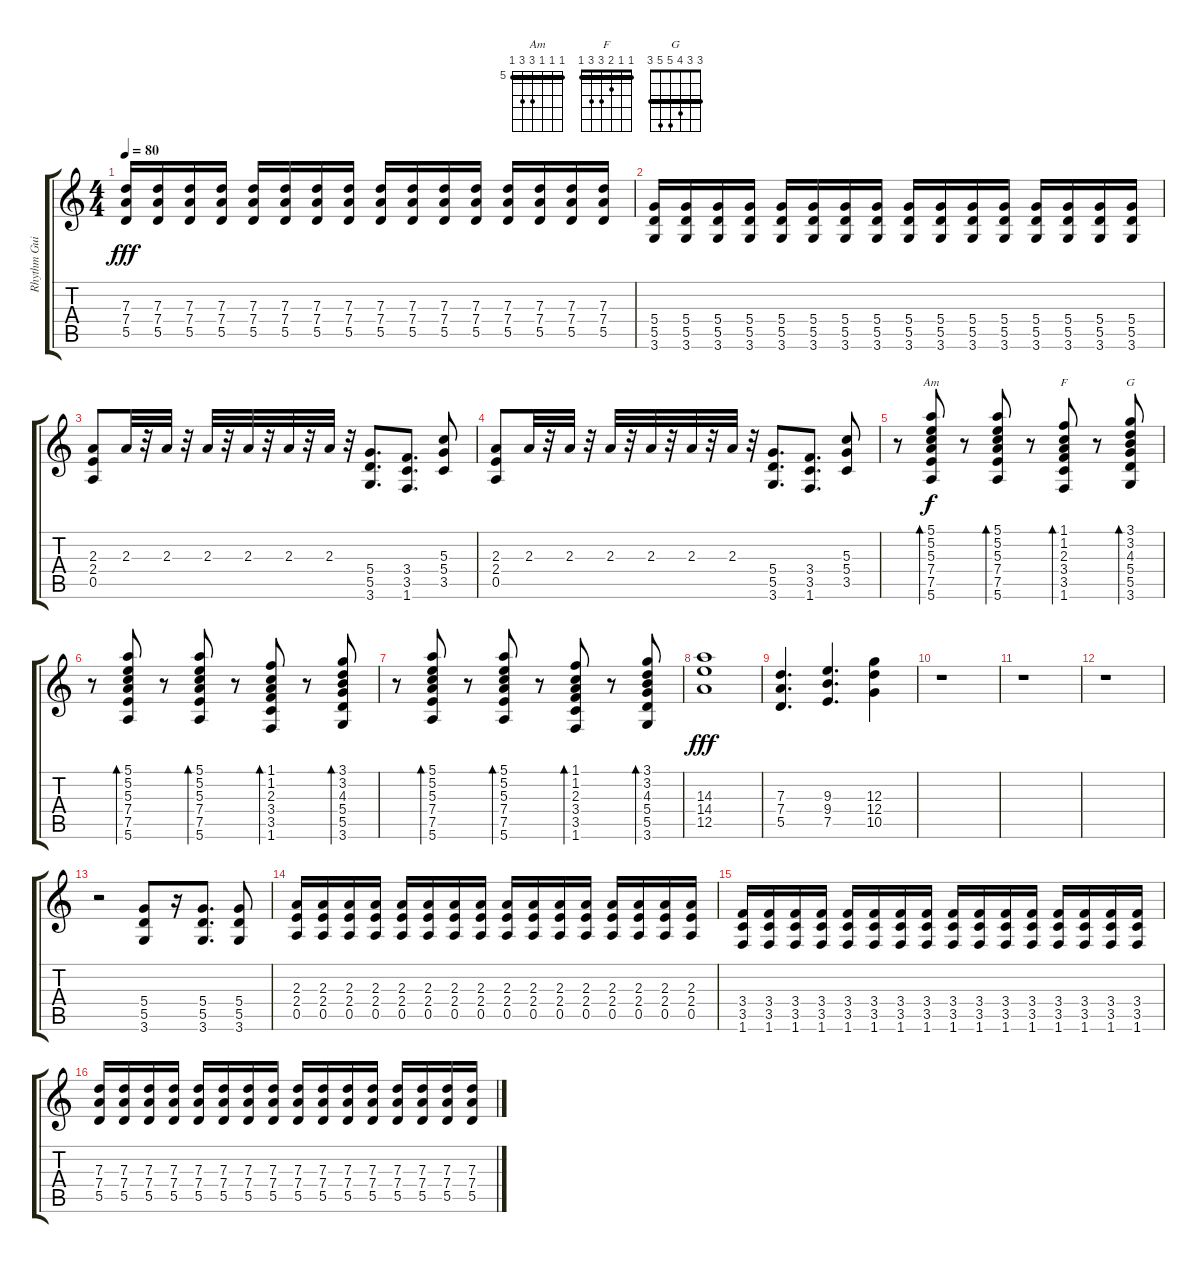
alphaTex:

\track ("Rhythm Guitar" "Rhythm Gui") {instrument distortionguitar}
\staff {score tabs}
\tuning (E4 B3 G3 D3 A2 E2) {hide}
\chord ("Am" 5 5 5 7 7 5) {firstfret 5 barre 5}
\chord ("F" 1 1 2 3 3 1) {barre 1}
\chord ("G" 3 3 4 5 5 3) {barre 3}
\ts (4 4)
\tempo 80
\clef g2
\ks c
(7.3 7.4 5.5).16{dy fff} (7.3 7.4 5.5).16 (7.3 7.4 5.5).16 (7.3 7.4 5.5).16 (7.3 7.4 5.5).16 (7.3 7.4 5.5).16 (7.3 7.4 5.5).16 (7.3 7.4 5.5).16 (7.3 7.4 5.5).16 (7.3 7.4 5.5).16 (7.3 7.4 5.5).16 (7.3 7.4 5.5).16 (7.3 7.4 5.5).16 (7.3 7.4 5.5).16 (7.3 7.4 5.5).16 (7.3 7.4 5.5).16 |
(5.4 5.5 3.6).16 (5.4 5.5 3.6).16 (5.4 5.5 3.6).16 (5.4 5.5 3.6).16 (5.4 5.5 3.6).16 (5.4 5.5 3.6).16 (5.4 5.5 3.6).16 (5.4 5.5 3.6).16 (5.4 5.5 3.6).16 (5.4 5.5 3.6).16 (5.4 5.5 3.6).16 (5.4 5.5 3.6).16 (5.4 5.5 3.6).16 (5.4 5.5 3.6).16 (5.4 5.5 3.6).16 (5.4 5.5 3.6).16 |
(2.3 2.4 0.5).8 2.3.32 r.32 2.3.32 r.32 2.3.32 r.32 2.3.32 r.32 2.3.32 r.32 2.3.32 r.32 (5.4 5.5 3.6).8{d} (3.4 3.5 1.6).8{d} (5.3 5.4 3.5).8 |
(2.3 2.4 0.5).8 2.3.32 r.32 2.3.32 r.32 2.3.32 r.32 2.3.32 r.32 2.3.32 r.32 2.3.32 r.32 (5.4 5.5 3.6).8{d} (3.4 3.5 1.6).8{d} (5.3 5.4 3.5).8 |
r.8{instrument electricguitarclean} (5.1 5.2 5.3 7.4 7.5 5.6).8{bd 30 ch "Am" dy f} r.8 (5.1 5.2 5.3 7.4 7.5 5.6).8{bd 30} r.8 (1.1 1.2 2.3 3.4 3.5 1.6).8{bd 30 ch "F"} r.8 (3.1 3.2 4.3 5.4 5.5 3.6).8{bd 30 ch "G"} |
r.8 (5.1 5.2 5.3 7.4 7.5 5.6).8{bd 30} r.8 (5.1 5.2 5.3 7.4 7.5 5.6).8{bd 30} r.8 (1.1 1.2 2.3 3.4 3.5 1.6).8{bd 30} r.8 (3.1 3.2 4.3 5.4 5.5 3.6).8{bd 30} |
r.8 (5.1 5.2 5.3 7.4 7.5 5.6).8{bd 30} r.8 (5.1 5.2 5.3 7.4 7.5 5.6).8{bd 30} r.8 (1.1 1.2 2.3 3.4 3.5 1.6).8{bd 30} r.8 (3.1 3.2 4.3 5.4 5.5 3.6).8{bd 30} |
(14.3 14.4 12.5).1{dy fff instrument distortionguitar} |
(7.3 7.4 5.5).4{d} (9.3 9.4 7.5).4{d} (12.3 12.4 10.5).4 |
r.1 |
r.1 |
r.1 |
r.2 (5.4 5.5 3.6).8 r.16 (5.4 5.5 3.6).8{d} (5.4 5.5 3.6).8 |
(2.3 2.4 0.5).16 (2.3 2.4 0.5).16 (2.3 2.4 0.5).16 (2.3 2.4 0.5).16 (2.3 2.4 0.5).16 (2.3 2.4 0.5).16 (2.3 2.4 0.5).16 (2.3 2.4 0.5).16 (2.3 2.4 0.5).16 (2.3 2.4 0.5).16 (2.3 2.4 0.5).16 (2.3 2.4 0.5).16 (2.3 2.4 0.5).16 (2.3 2.4 0.5).16 (2.3 2.4 0.5).16 (2.3 2.4 0.5).16 |
(3.4 3.5 1.6).16 (3.4 3.5 1.6).16 (3.4 3.5 1.6).16 (3.4 3.5 1.6).16 (3.4 3.5 1.6).16 (3.4 3.5 1.6).16 (3.4 3.5 1.6).16 (3.4 3.5 1.6).16 (3.4 3.5 1.6).16 (3.4 3.5 1.6).16 (3.4 3.5 1.6).16 (3.4 3.5 1.6).16 (3.4 3.5 1.6).16 (3.4 3.5 1.6).16 (3.4 3.5 1.6).16 (3.4 3.5 1.6).16 |
(7.3 7.4 5.5).16 (7.3 7.4 5.5).16 (7.3 7.4 5.5).16 (7.3 7.4 5.5).16 (7.3 7.4 5.5).16 (7.3 7.4 5.5).16 (7.3 7.4 5.5).16 (7.3 7.4 5.5).16 (7.3 7.4 5.5).16 (7.3 7.4 5.5).16 (7.3 7.4 5.5).16 (7.3 7.4 5.5).16 (7.3 7.4 5.5).16 (7.3 7.4 5.5).16 (7.3 7.4 5.5).16 (7.3 7.4 5.5).16
